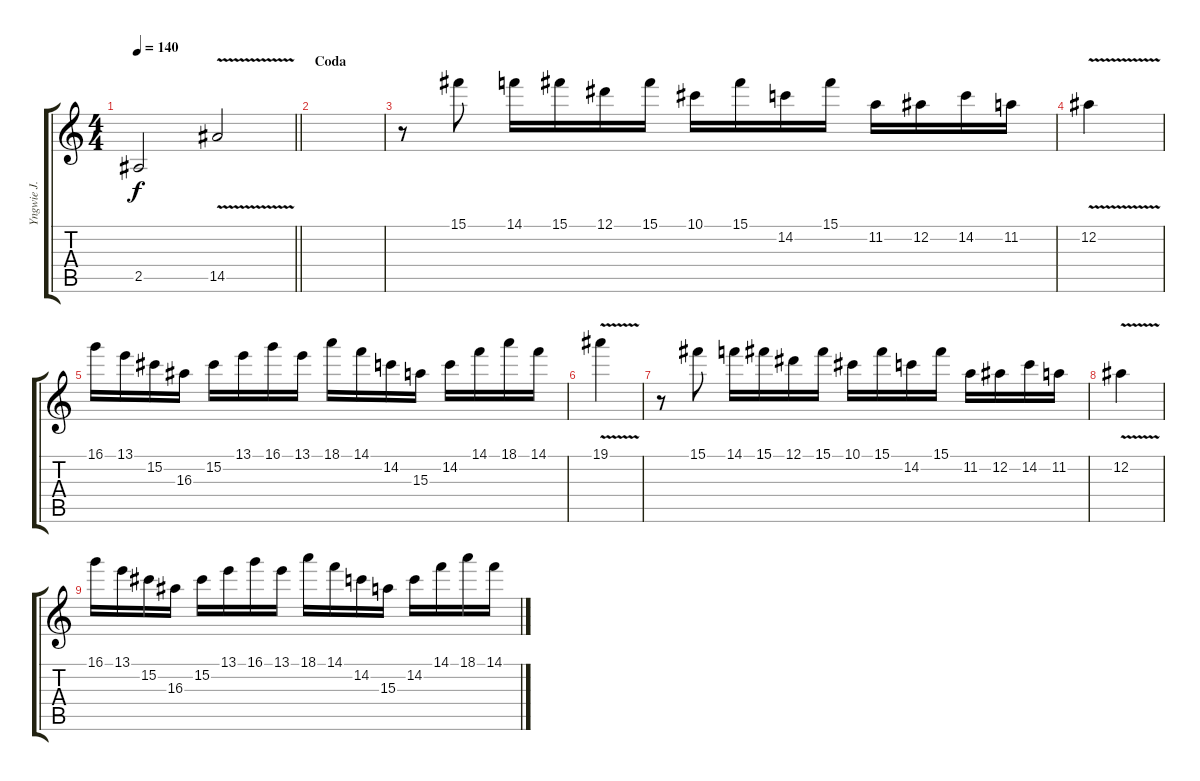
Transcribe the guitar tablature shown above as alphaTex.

\track ("Yngwie J. Malmsteen" "Yngwie J. ") {instrument overdrivenguitar}
\staff {score tabs}
\tuning (Eb4 Bb3 Gb3 Db3 Ab2 Eb2) {hide}
\ts (4 4)
\tempo 140
\clef g2
\barLineRight lightlight
\ks c
2.5.2{dy f} 14.5{v}.2 |
\section ("" "Coda")
|
r.8 15.1.8 14.1.16 15.1.16 12.1.16 15.1.16 10.1.16 15.1.16 14.2.16 15.1.16 11.2.16 12.2.16 14.2.16 11.2.16 |
12.2{v}.4 |
16.1.16 13.1.16 15.2.16 16.3.16 15.2.16 13.1.16 16.1.16 13.1.16 18.1.16 14.1.16 14.2.16 15.3.16 14.2.16 14.1.16 18.1.16 14.1.16 |
19.1{v}.4 |
r.8 15.1.8 14.1.16 15.1.16 12.1.16 15.1.16 10.1.16 15.1.16 14.2.16 15.1.16 11.2.16 12.2.16 14.2.16 11.2.16 |
12.2{v}.4 |
16.1.16 13.1.16 15.2.16 16.3.16 15.2.16 13.1.16 16.1.16 13.1.16 18.1.16 14.1.16 14.2.16 15.3.16 14.2.16 14.1.16 18.1.16 14.1.16
